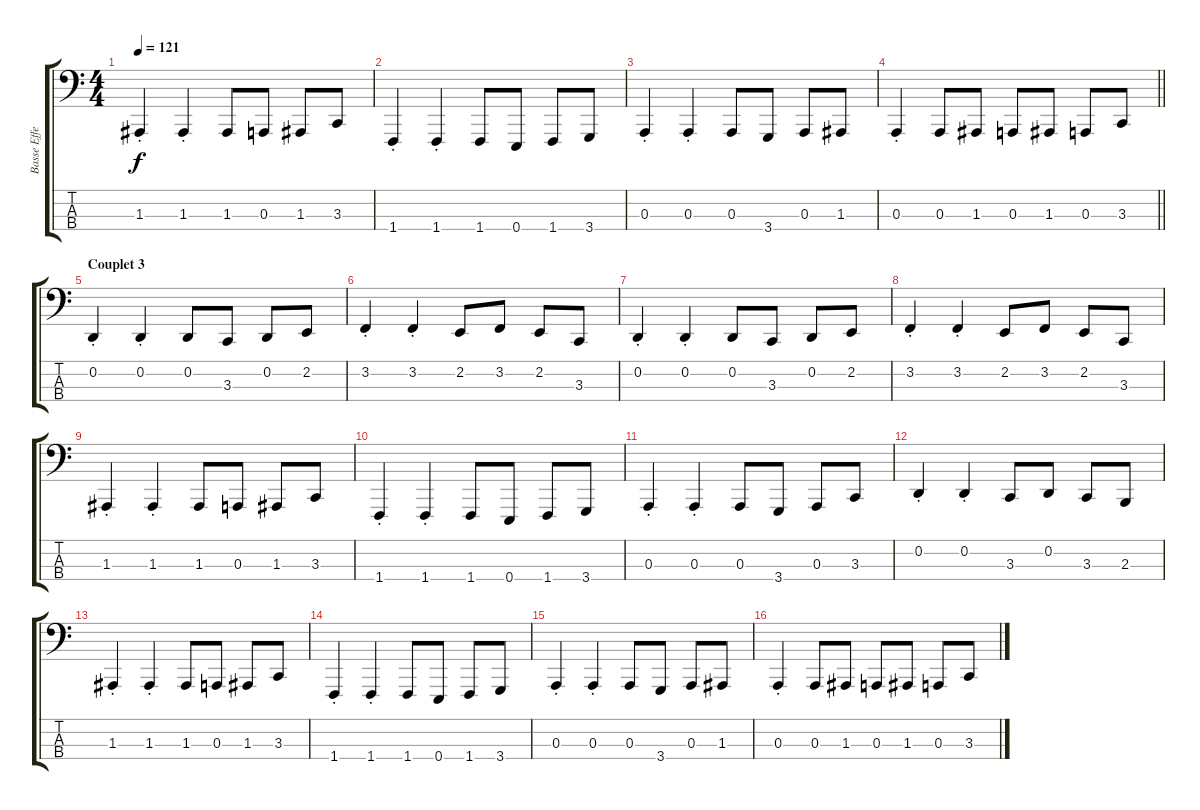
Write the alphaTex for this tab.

\track ("Basse Effets" "Basse Effe") {instrument synthbrass1}
\staff {score tabs}
\tuning (G2 D2 A1 E1) {hide}
\ts (4 4)
\tempo 121
\clef f4
\ks c
1.3{st}.4{dy f} 1.3{st}.4 1.3.8 0.3.8 1.3.8 3.3.8 |
1.4{st}.4 1.4{st}.4 1.4.8 0.4.8 1.4.8 3.4.8 |
0.3{st}.4 0.3{st}.4 0.3.8 3.4.8 0.3.8 1.3.8 |
\barLineRight lightlight
0.3{st}.4 0.3.8 1.3.8 0.3.8 1.3.8 0.3.8 3.3.8 |
\section ("" "Couplet 3")
0.2{st}.4 0.2{st}.4 0.2.8 3.3.8 0.2.8 2.2.8 |
3.2{st}.4 3.2{st}.4 2.2.8 3.2.8 2.2.8 3.3.8 |
0.2{st}.4 0.2{st}.4 0.2.8 3.3.8 0.2.8 2.2.8 |
3.2{st}.4 3.2{st}.4 2.2.8 3.2.8 2.2.8 3.3.8 |
1.3{st}.4 1.3{st}.4 1.3.8 0.3.8 1.3.8 3.3.8 |
1.4{st}.4 1.4{st}.4 1.4.8 0.4.8 1.4.8 3.4.8 |
0.3{st}.4 0.3{st}.4 0.3.8 3.4.8 0.3.8 3.3.8 |
0.2{st}.4 0.2{st}.4 3.3.8 0.2.8 3.3.8 2.3.8 |
1.3{st}.4 1.3{st}.4 1.3.8 0.3.8 1.3.8 3.3.8 |
1.4{st}.4 1.4{st}.4 1.4.8 0.4.8 1.4.8 3.4.8 |
0.3{st}.4 0.3{st}.4 0.3.8 3.4.8 0.3.8 1.3.8 |
0.3{st}.4 0.3.8 1.3.8 0.3.8 1.3.8 0.3.8 3.3.8
